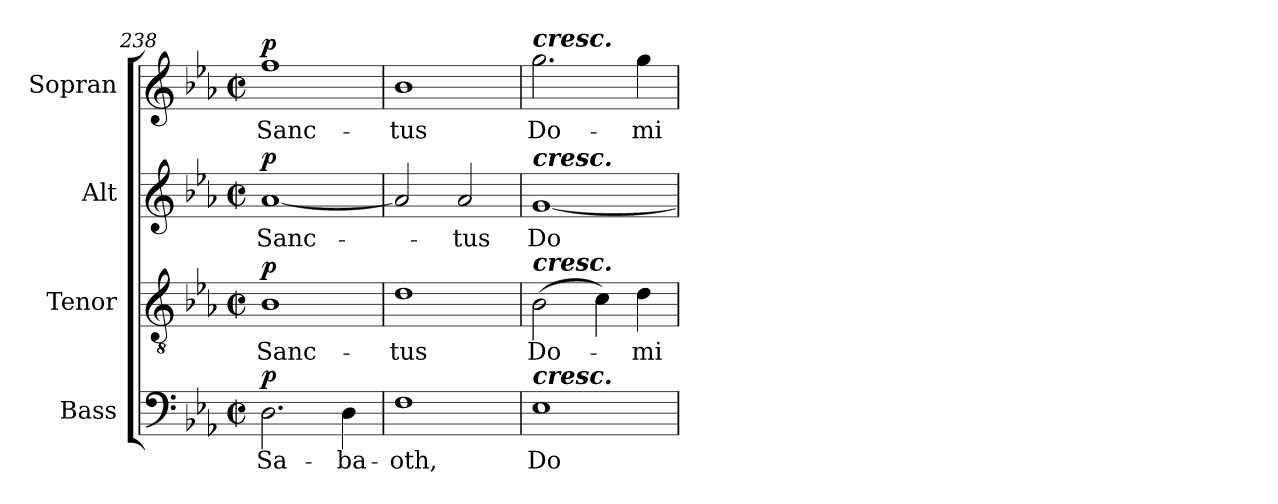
**kern	**text	**dynam	**kern	**text	**dynam	**kern	**text	**dynam	**kern	**text	**dynam
*part4	*part4	*part4	*part3	*part3	*part3	*part2	*part2	*part2	*part1	*part1	*part1
*staff4	*staff4	*staff4	*staff3	*staff3	*staff3	*staff2	*staff2	*staff2	*staff1	*staff1	*staff1
*I"Bass	*	*	*I"Tenor	*	*	*I"Alt	*	*	*I"Sopran	*	*
*I'B.	*	*	*I'T.	*	*	*I'A.	*	*	*I'S.	*	*
!!LO:PB:g=z
*clefF4	*	*	*clefGv2	*	*	*clefG2	*	*	*clefG2	*	*
*k[b-e-a-]	*	*	*k[b-e-a-]	*	*	*k[b-e-a-]	*	*	*k[b-e-a-]	*	*
*E-:	*	*	*E-:	*	*	*E-:	*	*	*E-:	*	*
*M2/2	*	*	*M2/2	*	*	*M2/2	*	*	*M2/2	*	*
*met(c|)	*	*	*met(c|)	*	*	*met(c|)	*	*	*met(c|)	*	*
=238	=238	=238	=238	=238	=238	=238	=238	=238	=238	=238	=238
!	!LO:LY:b	!LO:DY:a	!	!LO:LY:b	!LO:DY:a	!	!LO:LY:b	!LO:DY:a	!	!LO:LY:b	!LO:DY:a
2.D\	Sa-	p	1B-	Sanc-	p	[1a-	Sanc-	p	1ff	Sanc-	p
!	!LO:LY:b	!	!	!	!	!	!	!	!	!	!
4D\	-ba-	.	.	.	.	.	.	.	.	.	.
=239	=239	=239	=239	=239	=239	=239	=239	=239	=239	=239	=239
!	!LO:LY:b	!	!	!LO:LY:b	!	!	!	!	!	!LO:LY:b	!
1F	-oth,	.	1d	-tus	.	2a-/]	.	.	1b-	-tus	.
!	!	!	!	!	!	!	!LO:LY:b	!	!	!	!
.	.	.	.	.	.	2a-/	-tus	.	.	.	.
=240	=240	=240	=240	=240	=240	=240	=240	=240	=240	=240	=240
!	!	!	!	!	!	!	!	!	!LO:TX:a:Bi:t=cresc.	!	!
!	!	!	!	!	!	!LO:TX:a:Bi:t=cresc.	!	!	!	!	!
!	!	!	!LO:TX:a:Bi:t=cresc.	!	!	!	!	!	!	!	!
!LO:TX:a:Bi:t=cresc.	!	!	!	!	!	!	!	!	!	!	!
!	!LO:LY:b	!	!	!LO:LY:b	!	!	!LO:LY:b	!	!	!LO:LY:b	!
1E-	Do-	.	(>2B-\	Do-	.	[1g	Do-	.	2.gg\	Do-	.
.	.	.	4c\)	.	.	.	.	.	.	.	.
!	!	!	!	!LO:LY:b	!	!	!	!	!	!LO:LY:b	!
.	.	.	4d\	-mi-	.	.	.	.	4gg\	-mi-	.
=	=	=	=	=	=	=	=	=	=	=	=
*-	*-	*-	*-	*-	*-	*-	*-	*-	*-	*-	*-
